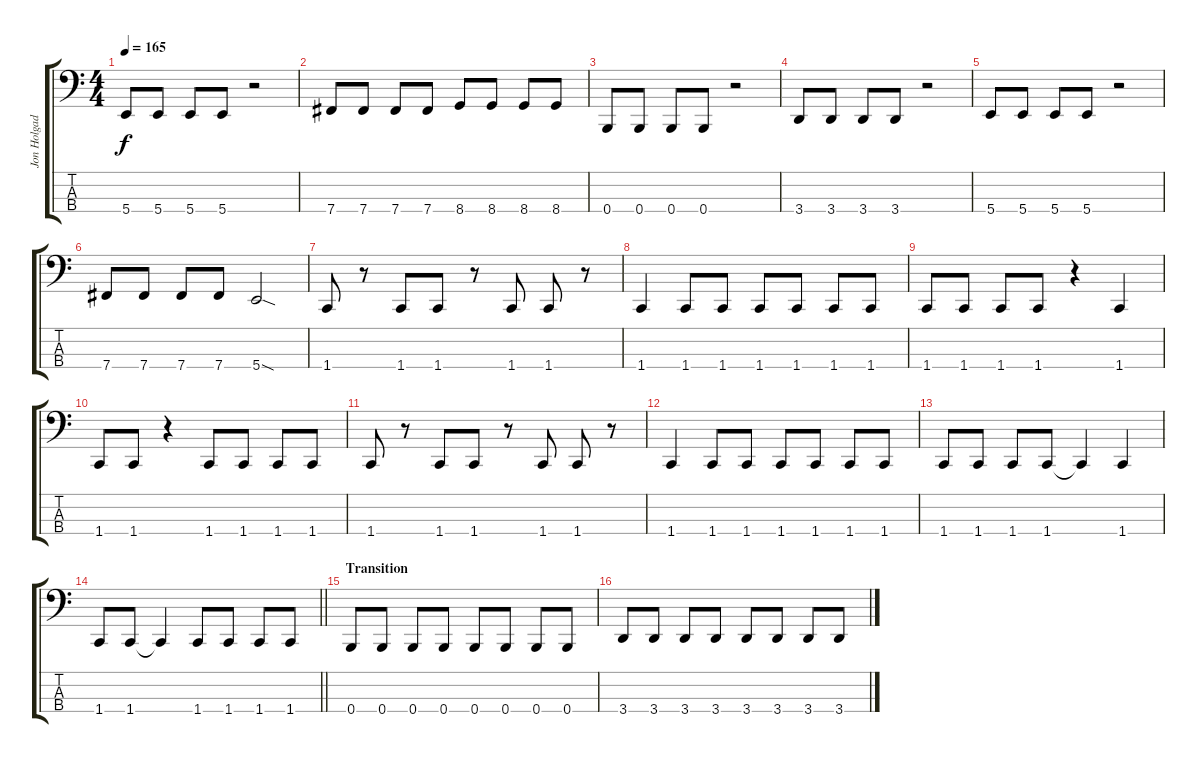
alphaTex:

\track ("Jon Holgado" "Jon Holgad") {instrument electricbasspick}
\staff {score tabs}
\tuning (E2 B1 Gb1 B0) {hide}
\ts (4 4)
\tempo 165
\clef f4
\ks c
5.4.8{dy f} 5.4.8 5.4.8 5.4.8 r.2 |
7.4.8 7.4.8 7.4.8 7.4.8 8.4.8 8.4.8 8.4.8 8.4.8 |
0.4.8 0.4.8 0.4.8 0.4.8 r.2 |
3.4.8 3.4.8 3.4.8 3.4.8 r.2 |
5.4.8 5.4.8 5.4.8 5.4.8 r.2 |
7.4.8 7.4.8 7.4.8 7.4.8 5.4{sod}.2{volume 16} |
1.4.8{volume 13} r.8 1.4.8 1.4.8 r.8 1.4.8 1.4.8 r.8 |
1.4.4 1.4.8 1.4.8 1.4.8 1.4.8 1.4.8 1.4.8 |
1.4.8 1.4.8 1.4.8 1.4.8 r.4 1.4.4 |
1.4.8 1.4.8 r.4 1.4.8 1.4.8 1.4.8 1.4.8 |
1.4.8 r.8 1.4.8 1.4.8 r.8 1.4.8 1.4.8 r.8 |
1.4.4 1.4.8 1.4.8 1.4.8 1.4.8 1.4.8 1.4.8 |
1.4.8 1.4.8 1.4.8 1.4.8 1.4{t}.4 1.4.4 |
\barLineRight lightlight
1.4.8 1.4.8 1.4{t}.4 1.4.8 1.4.8 1.4.8 1.4.8 |
\section ("" "Transition")
0.4.8 0.4.8 0.4.8 0.4.8 0.4.8 0.4.8 0.4.8 0.4.8 |
3.4.8 3.4.8 3.4.8 3.4.8 3.4.8 3.4.8 3.4.8 3.4.8
